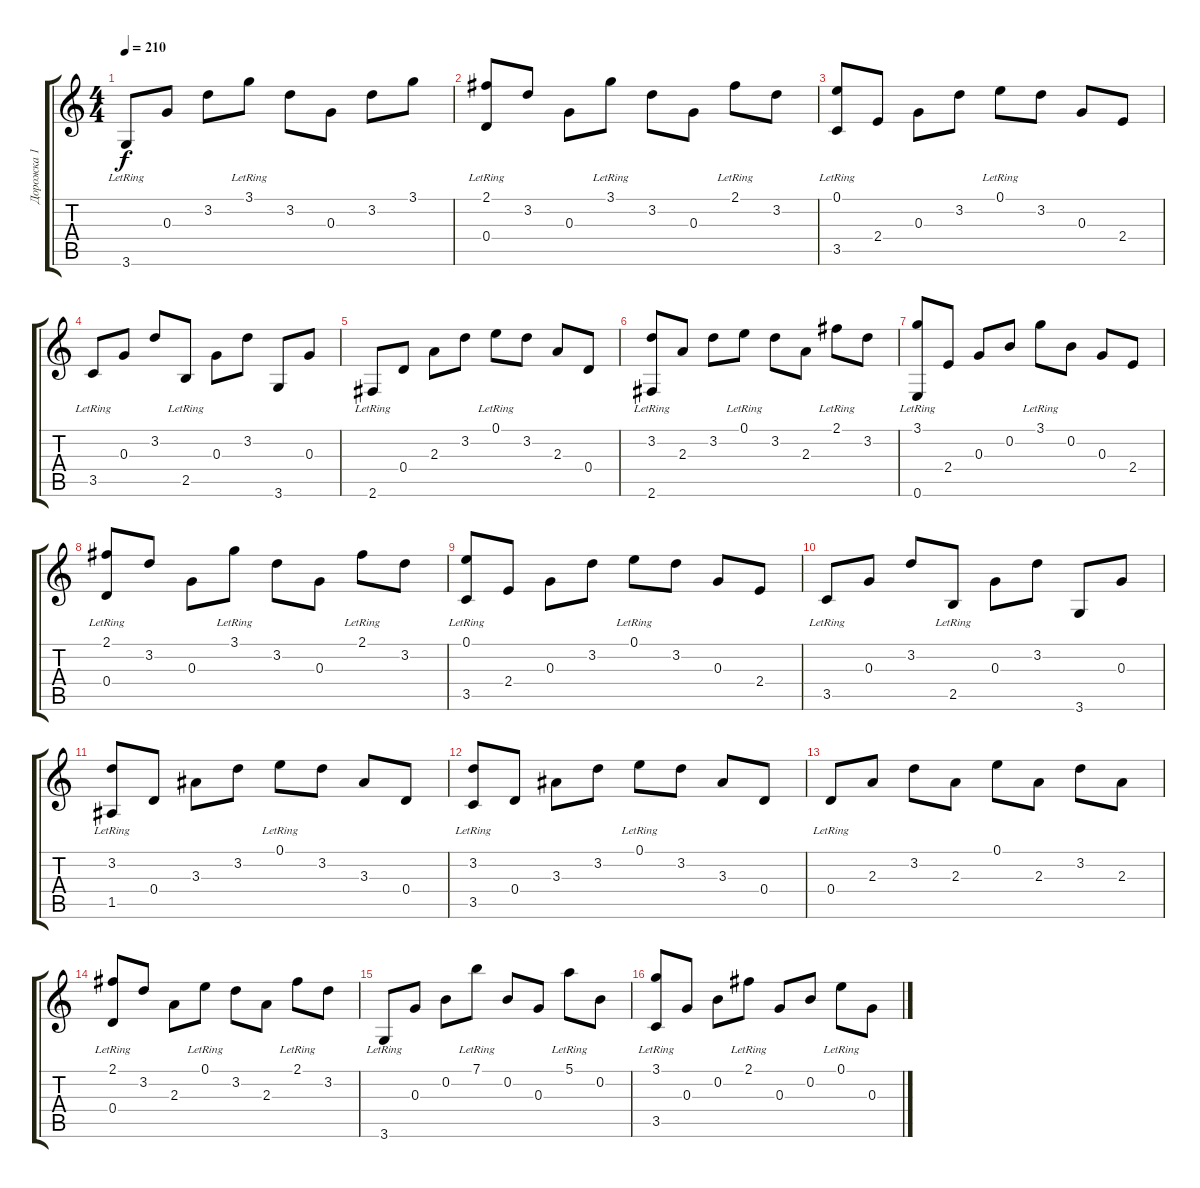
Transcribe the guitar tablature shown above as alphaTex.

\track ("Дорожка 1" "Дорожка 1") {instrument acousticguitarsteel}
\staff {score tabs}
\tuning (E4 B3 G3 D3 A2 E2) {hide}
\ts (4 4)
\tempo 210
\clef g2
\ks c
3.6{lr}.8{dy f} 0.3.8 3.2.8 3.1{lr}.8 3.2.8 0.3.8 3.2.8 3.1.8 |
(2.1{lr} 0.4{lr}).8 3.2.8 0.3.8 3.1{lr}.8 3.2.8 0.3.8 2.1{lr}.8 3.2.8 |
(0.1{lr} 3.5{lr}).8 2.4.8 0.3.8 3.2.8 0.1{lr}.8 3.2.8 0.3.8 2.4.8 |
3.5{lr}.8 0.3.8 3.2.8 2.5{lr}.8 0.3.8 3.2.8 3.6.8 0.3.8 |
2.6{lr}.8 0.4.8 2.3.8 3.2.8 0.1{lr}.8 3.2.8 2.3.8 0.4.8 |
(3.2{lr} 2.6{lr}).8 2.3.8 3.2.8 0.1{lr}.8 3.2.8 2.3.8 2.1{lr}.8 3.2.8 |
(3.1{lr} 0.6{lr}).8 2.4.8 0.3.8 0.2.8 3.1{lr}.8 0.2.8 0.3.8 2.4.8 |
(2.1{lr} 0.4{lr}).8 3.2.8 0.3.8 3.1{lr}.8 3.2.8 0.3.8 2.1{lr}.8 3.2.8 |
(0.1{lr} 3.5{lr}).8 2.4.8 0.3.8 3.2.8 0.1{lr}.8 3.2.8 0.3.8 2.4.8 |
3.5{lr}.8 0.3.8 3.2.8 2.5{lr}.8 0.3.8 3.2.8 3.6.8 0.3.8 |
(3.2{lr} 1.5{lr}).8 0.4.8 3.3.8 3.2.8 0.1{lr}.8 3.2.8 3.3.8 0.4.8 |
(3.2{lr} 3.5{lr}).8 0.4.8 3.3.8 3.2.8 0.1{lr}.8 3.2.8 3.3.8 0.4.8 |
0.4{lr}.8 2.3.8 3.2.8 2.3.8 0.1.8 2.3.8 3.2.8 2.3.8 |
(2.1{lr} 0.4{lr}).8 3.2.8 2.3.8 0.1{lr}.8 3.2.8 2.3.8 2.1{lr}.8 3.2.8 |
3.6{lr}.8 0.3.8 0.2.8 7.1{lr}.8 0.2.8 0.3.8 5.1{lr}.8 0.2.8 |
(3.1{lr} 3.5{lr}).8 0.3.8 0.2.8 2.1{lr}.8 0.3.8 0.2.8 0.1{lr}.8 0.3.8
